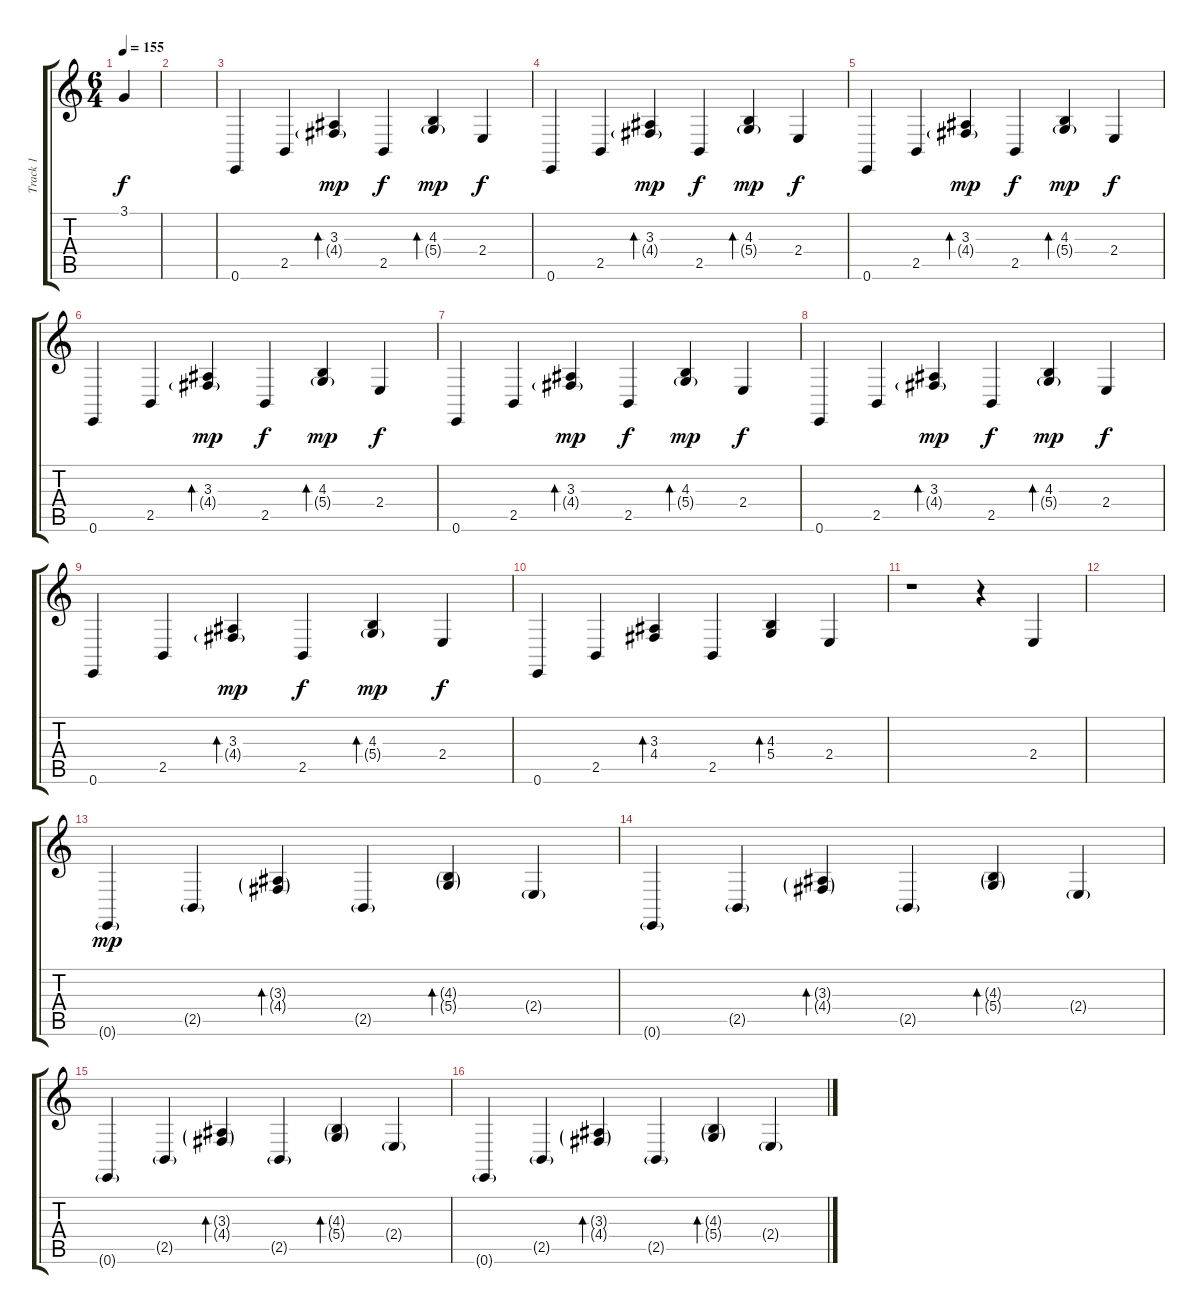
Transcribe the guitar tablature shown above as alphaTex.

\track ("Track 1" "Track 1") {instrument orchestralharp}
\staff {score tabs}
\tuning (E4 B3 G3 D3 A2 E2) {hide}
\ts (6 4)
\tempo 155
\clef g2
\ks c
3.1.4{dy f} |
|
0.6.4 2.5.4 (3.3 4.4{g}).4{bd 120 dy mp} 2.5.4{dy f} (4.3 5.4{g}).4{bd 120 dy mp} 2.4.4{dy f} |
0.6.4 2.5.4 (3.3 4.4{g}).4{bd 120 dy mp} 2.5.4{dy f} (4.3 5.4{g}).4{bd 120 dy mp} 2.4.4{dy f} |
0.6.4 2.5.4 (3.3 4.4{g}).4{bd 120 dy mp} 2.5.4{dy f} (4.3 5.4{g}).4{bd 120 dy mp} 2.4.4{dy f} |
0.6.4 2.5.4 (3.3 4.4{g}).4{bd 120 dy mp} 2.5.4{dy f} (4.3 5.4{g}).4{bd 120 dy mp} 2.4.4{dy f} |
0.6.4 2.5.4 (3.3 4.4{g}).4{bd 120 dy mp} 2.5.4{dy f} (4.3 5.4{g}).4{bd 120 dy mp} 2.4.4{dy f} |
0.6.4 2.5.4 (3.3 4.4{g}).4{bd 120 dy mp} 2.5.4{dy f} (4.3 5.4{g}).4{bd 120 dy mp} 2.4.4{dy f} |
0.6.4 2.5.4 (3.3 4.4{g}).4{bd 120 dy mp} 2.5.4{dy f} (4.3 5.4{g}).4{bd 120 dy mp} 2.4.4{dy f} |
0.6.4 2.5.4 (3.3 4.4).4{bd 120} 2.5.4 (4.3 5.4).4{bd 120} 2.4.4 |
r.1 r.4 2.4.4 |
|
0.6{g}.4{dy mp} 2.5{g}.4 (3.3{g} 4.4{g}).4{bd 120} 2.5{g}.4 (4.3{g} 5.4{g}).4{bd 120} 2.4{g}.4 |
0.6{g}.4 2.5{g}.4 (3.3{g} 4.4{g}).4{bd 120} 2.5{g}.4 (4.3{g} 5.4{g}).4{bd 120} 2.4{g}.4 |
0.6{g}.4 2.5{g}.4 (3.3{g} 4.4{g}).4{bd 120} 2.5{g}.4 (4.3{g} 5.4{g}).4{bd 120} 2.4{g}.4 |
0.6{g}.4 2.5{g}.4 (3.3{g} 4.4{g}).4{bd 120} 2.5{g}.4 (4.3{g} 5.4{g}).4{bd 120} 2.4{g}.4
